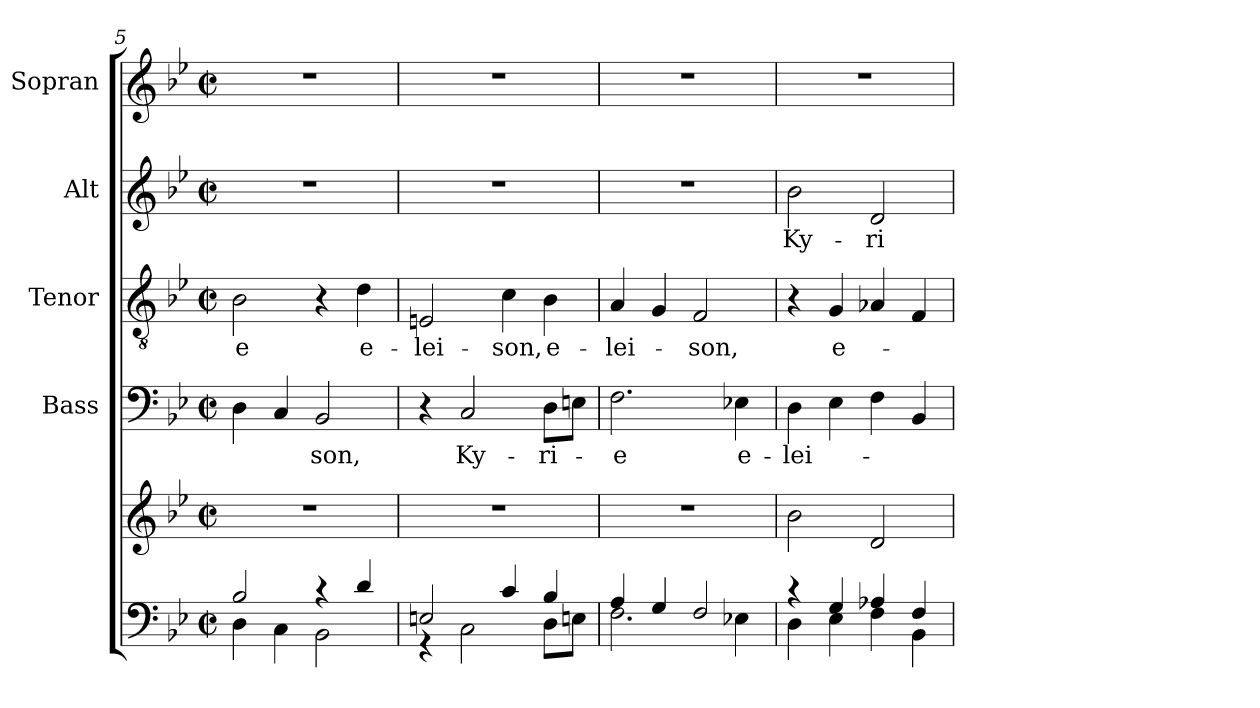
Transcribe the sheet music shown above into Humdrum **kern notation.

**kern	**kern	**kern	**text	**kern	**text	**kern	**text	**kern
*part5	*part5	*part4	*part4	*part3	*part3	*part2	*part2	*part1
*staff6	*staff5	*staff4	*staff4	*staff3	*staff3	*staff2	*staff2	*staff1
*	*	*I"Bass	*	*I"Tenor	*	*I"Alt	*	*I"Sopran
*	*	*I'B.	*	*I'T.	*	*I'A.	*	*I'S.
*clefF4	*clefG2	*clefF4	*	*clefGv2	*	*clefG2	*	*clefG2
*k[b-e-]	*k[b-e-]	*k[b-e-]	*	*k[b-e-]	*	*k[b-e-]	*	*k[b-e-]
*B-:	*B-:	*B-:	*	*B-:	*	*B-:	*	*B-:
*M2/2	*M2/2	*M2/2	*	*M2/2	*	*M2/2	*	*M2/2
*met(c|)	*met(c|)	*met(c|)	*	*met(c|)	*	*met(c|)	*	*met(c|)
=5	=5	=5	=5	=5	=5	=5	=5	=5
*^	*	*	*	*	*	*	*	*
!	!	!	!	!	!	!LO:LY:b	!	!	!
2B-/	4D\	1r	4D\	.	2B-\	-e	1r	.	1r
.	4C\	.	4C/	.	.	.	.	.	.
!	!	!	!	!LO:LY:b	!	!	!	!	!
4rc	2BB-\	.	2BB-/	-son,	4r	.	.	.	.
!	!	!	!	!	!	!LO:LY:b	!	!	!
4d/	.	.	.	.	4d\	e-	.	.	.
=6	=6	=6	=6	=6	=6	=6	=6	=6	=6
!	!	!	!	!	!	!LO:LY:b	!	!	!
2En/	4rGG	1r	4r	.	2En/	-lei-	1r	.	1r
!	!	!	!	!LO:LY:b	!	!	!	!	!
.	2C\	.	2C/	Ky-	.	.	.	.	.
!	!	!	!	!	!	!LO:LY:b	!	!	!
4c/	.	.	.	.	4c\	-son,	.	.	.
!	!	!	!	!LO:LY:b	!	!LO:LY:b	!	!	!
4B-/	8D\L	.	8D\L	-ri-	4B-\	e-	.	.	.
.	8En\J	.	8En\J	.	.	.	.	.	.
!!LO:LB:g=z
=7	=7	=7	=7	=7	=7	=7	=7	=7	=7
!	!	!	!	!LO:LY:b	!	!LO:LY:b	!	!	!
4A/	2.F\	1r	2.F\	-e	4A/	-lei-	1r	.	1r
4G/	.	.	.	.	4G/	.	.	.	.
!	!	!	!	!	!	!LO:LY:b	!	!	!
2F/	.	.	.	.	2F/	-son,	.	.	.
!	!	!	!	!LO:LY:b	!	!	!	!	!
.	4E-X\	.	4E-X\	e-	.	.	.	.	.
=8	=8	=8	=8	=8	=8	=8	=8	=8	=8
!	!	!	!	!LO:LY:b	!	!	!	!LO:LY:b	!
4rc	4D\	2b-\	4D\	-lei-	4r	.	2b-\	Ky-	1r
!	!	!	!	!	!	!LO:LY:b	!	!	!
4G/	4E-\	.	4E-\	.	4G/	e-	.	.	.
!	!	!	!	!	!	!	!	!LO:LY:b	!
4A-X/	4F\	2d/	4F\	.	4A-X/	.	2d/	-ri-	.
4F/	4BB-\	.	4BB-/	.	4F/	.	.	.	.
*v	*v	*	*	*	*	*	*	*	*
=	=	=	=	=	=	=	=	=
*-	*-	*-	*-	*-	*-	*-	*-	*-
